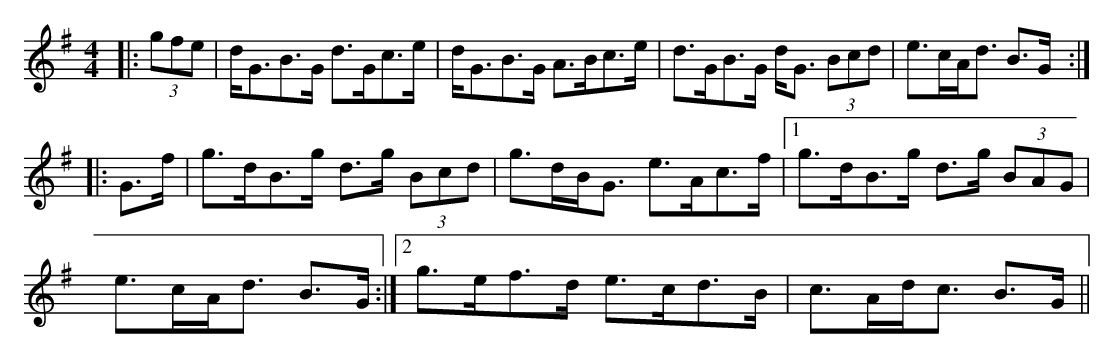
X:1
M:4/4
K:G
|:(3gfe|d<GB>G d>Gc>e|d<GB>G A>Bc>e|d>GB>G d<G (3Bcd|e>cA<d B>G:|
|:G>f|g>dB>g d>g (3Bcd|g>dB<G e>Ac>f|1 g>dB>g d>g (3BAG|
e>cA<d B>G:|2 g>ef>d e>cd>B|c>Ad<c B>G||
